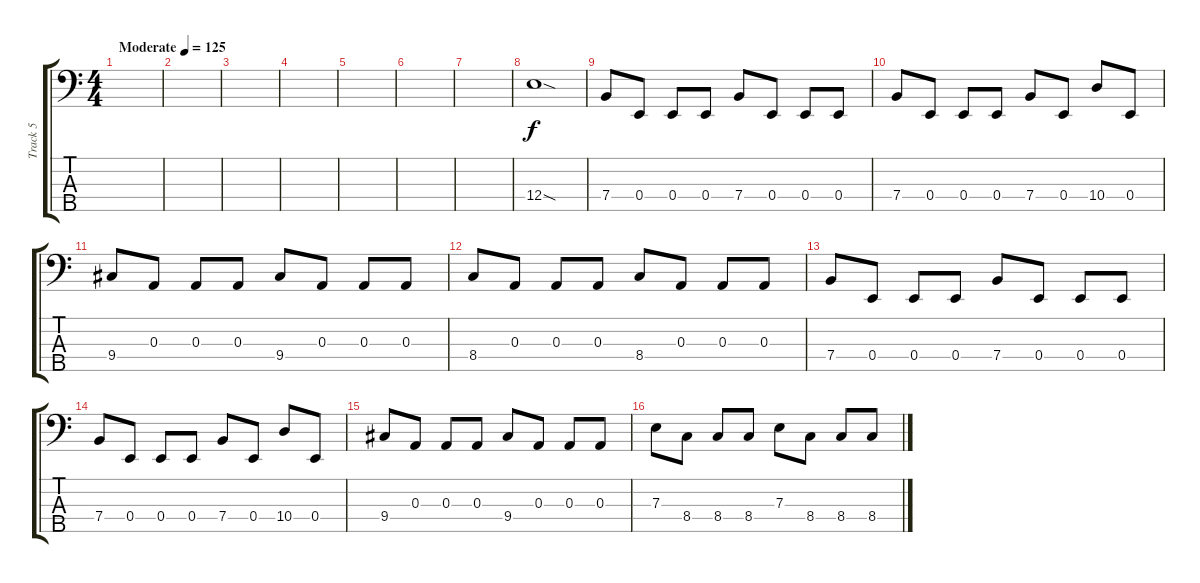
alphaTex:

\track ("Track 5" "Track 5") {instrument electricbasspick}
\staff {score tabs}
\tuning (G2 D2 A1 E1 B0) {hide}
\ts (4 4)
\tempo (125 "Moderate")
\clef f4
\ks c
|
|
|
|
|
|
|
12.4{sod}.1 |
7.4.8 0.4.8 0.4.8 0.4.8 7.4.8 0.4.8 0.4.8 0.4.8 |
7.4.8 0.4.8 0.4.8 0.4.8 7.4.8 0.4.8 10.4.8 0.4.8 |
9.4.8 0.3.8 0.3.8 0.3.8 9.4.8 0.3.8 0.3.8 0.3.8 |
8.4.8 0.3.8 0.3.8 0.3.8 8.4.8 0.3.8 0.3.8 0.3.8 |
7.4.8 0.4.8 0.4.8 0.4.8 7.4.8 0.4.8 0.4.8 0.4.8 |
7.4.8 0.4.8 0.4.8 0.4.8 7.4.8 0.4.8 10.4.8 0.4.8 |
9.4.8 0.3.8 0.3.8 0.3.8 9.4.8 0.3.8 0.3.8 0.3.8 |
7.3.8 8.4.8 8.4.8 8.4.8 7.3.8 8.4.8 8.4.8 8.4.8
